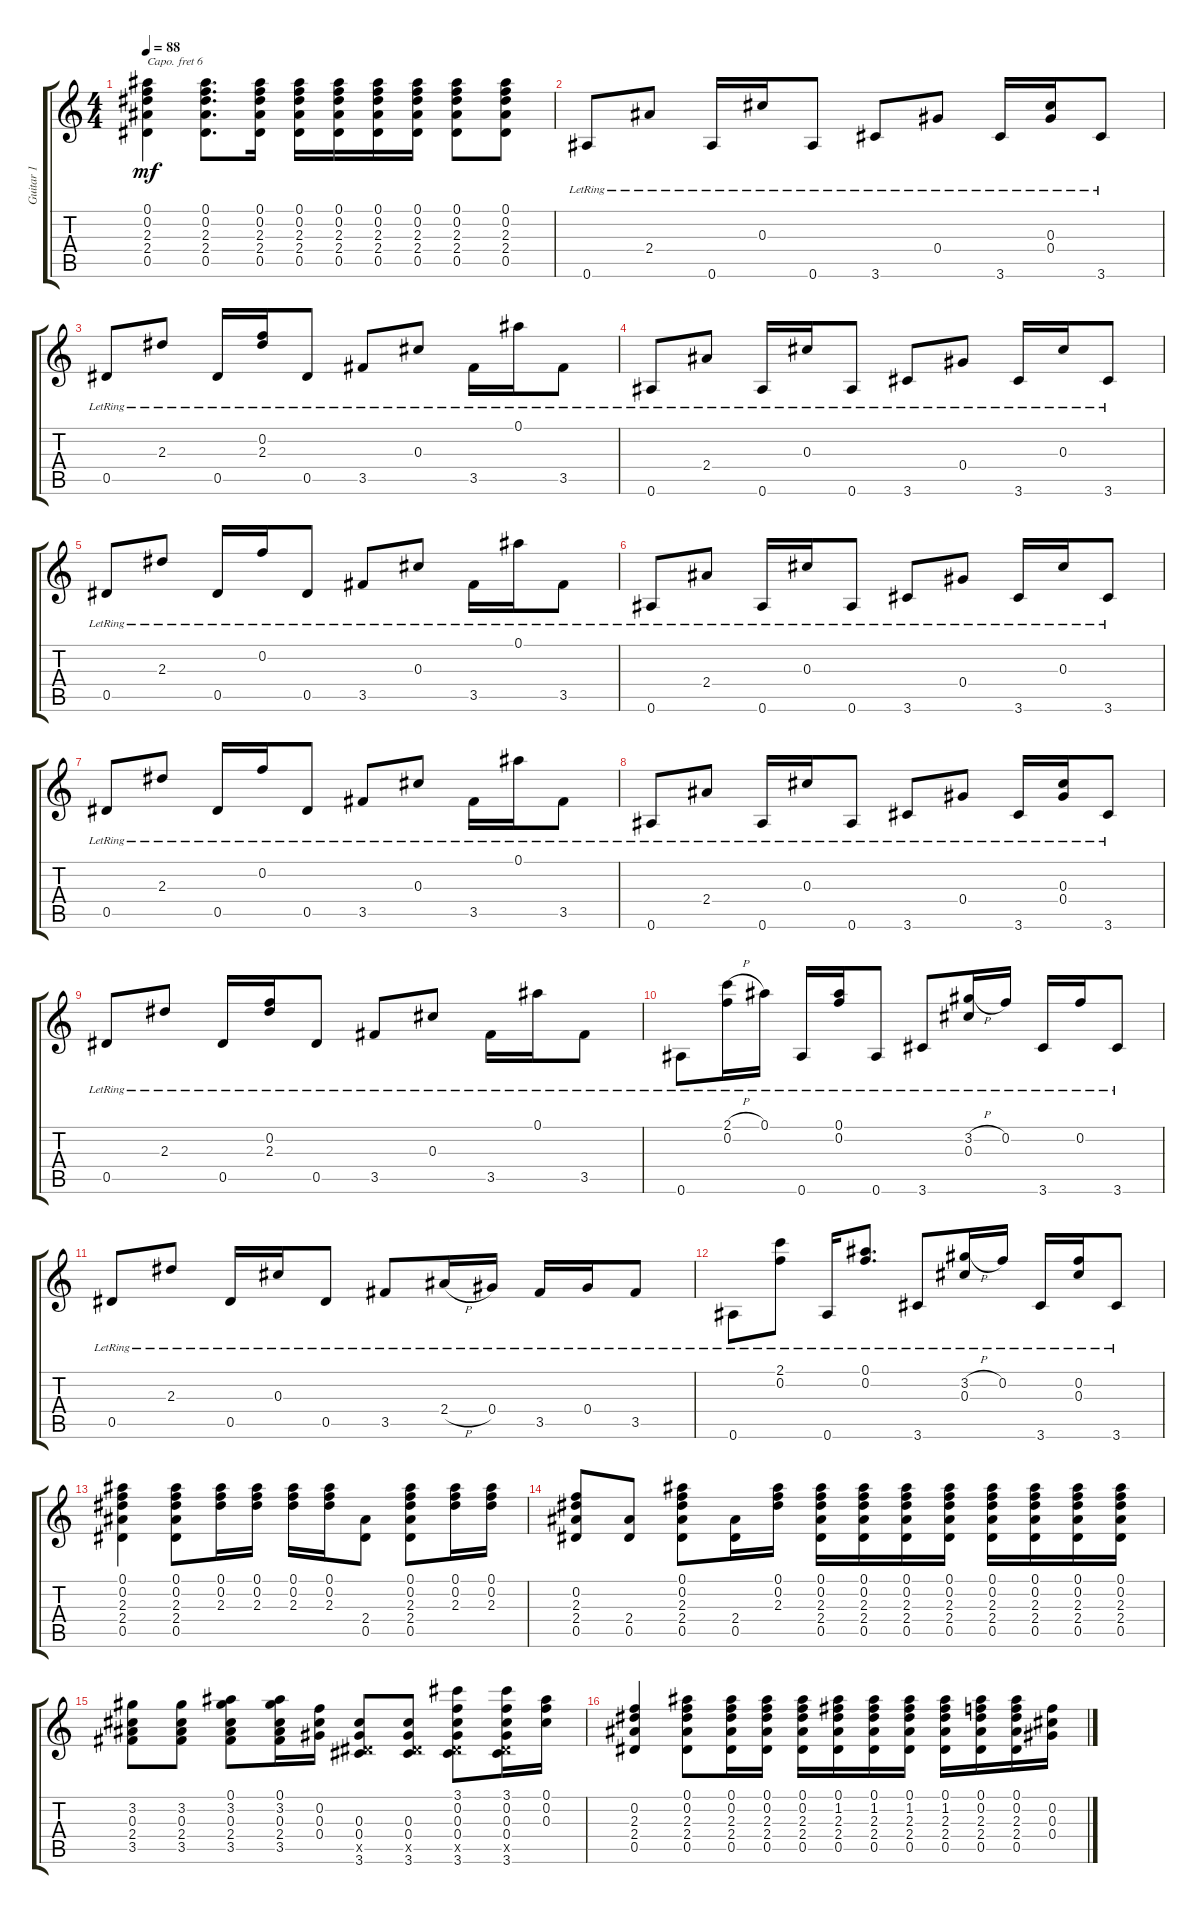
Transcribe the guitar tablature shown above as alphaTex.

\track ("Guitar 1" "Guitar 1") {instrument acousticguitarsteel}
\staff {score tabs}
\capo 6
\tuning (E4 B3 G3 D3 A2 E2) {hide}
\ts (4 4)
\tempo 88
\clef g2
\ks c
(0.1 0.2 2.3 2.4 0.5).4{dy mf} (0.1 0.2 2.3 2.4 0.5).8{d} (0.1 0.2 2.3 2.4 0.5).16 (0.1 0.2 2.3 2.4 0.5).16 (0.1 0.2 2.3 2.4 0.5).16 (0.1 0.2 2.3 2.4 0.5).16 (0.1 0.2 2.3 2.4 0.5).16 (0.1 0.2 2.3 2.4 0.5).8 (0.1 0.2 2.3 2.4 0.5).8 |
0.6{lr}.8 2.4{lr}.8 0.6{lr}.16 0.3{lr}.16 0.6{lr}.8 3.6{lr}.8 0.4{lr}.8 3.6{lr}.16 (0.3{lr} 0.4{lr}).16 3.6{lr}.8 |
0.5{lr}.8 2.3{lr}.8 0.5{lr}.16 (0.2{lr} 2.3{lr}).16 0.5{lr}.8 3.5{lr}.8 0.3{lr}.8 3.5{lr}.16 0.1{lr}.16 3.5{lr}.8 |
0.6{lr}.8 2.4{lr}.8 0.6{lr}.16 0.3{lr}.16 0.6{lr}.8 3.6{lr}.8 0.4{lr}.8 3.6{lr}.16 0.3{lr}.16 3.6{lr}.8 |
0.5{lr}.8 2.3{lr}.8 0.5{lr}.16 0.2{lr}.16 0.5{lr}.8 3.5{lr}.8 0.3{lr}.8 3.5{lr}.16 0.1{lr}.16 3.5{lr}.8 |
0.6{lr}.8 2.4{lr}.8 0.6{lr}.16 0.3{lr}.16 0.6{lr}.8 3.6{lr}.8 0.4{lr}.8 3.6{lr}.16 0.3{lr}.16 3.6{lr}.8 |
0.5{lr}.8 2.3{lr}.8 0.5{lr}.16 0.2{lr}.16 0.5{lr}.8 3.5{lr}.8 0.3{lr}.8 3.5{lr}.16 0.1{lr}.16 3.5{lr}.8 |
0.6{lr}.8 2.4{lr}.8 0.6{lr}.16 0.3{lr}.16 0.6{lr}.8 3.6{lr}.8 0.4{lr}.8 3.6{lr}.16 (0.3{lr} 0.4{lr}).16 3.6{lr}.8 |
0.5{lr}.8 2.3{lr}.8 0.5{lr}.16 (0.2{lr} 2.3{lr}).16 0.5{lr}.8 3.5{lr}.8 0.3{lr}.8 3.5{lr}.16 0.1{lr}.16 3.5{lr}.8 |
0.6{lr}.8 (2.1{h lr} 0.2{lr}).16 0.1{lr}.16 0.6{lr}.16 (0.1{lr} 0.2{lr}).16 0.6{lr}.8 3.6{lr}.8 (3.2{h lr} 0.3{lr}).16 0.2{lr}.16 3.6{lr}.16 0.2{lr}.16 3.6{lr}.8 |
0.5{lr}.8 2.3{lr}.8 0.5{lr}.16 0.3{lr}.16 0.5{lr}.8 3.5{lr}.8 2.4{h lr}.16 0.4{lr}.16 3.5{lr}.16 0.4{lr}.16 3.5{lr}.8 |
0.6{lr}.8 (2.1{lr} 0.2{lr}).8 0.6{lr}.16 (0.1{lr} 0.2{lr}).8{d} 3.6{lr}.8 (3.2{h lr} 0.3{lr}).16 0.2{lr}.16 3.6{lr}.16 (0.2{lr} 0.3{lr}).16 3.6{lr}.8 |
(0.1 0.2 2.3 2.4 0.5).4 (0.1 0.2 2.3 2.4 0.5).8 (0.1 0.2 2.3).16 (0.1 0.2 2.3).16 (0.1 0.2 2.3).16 (0.1 0.2 2.3).16 (2.4 0.5).8 (0.1 0.2 2.3 2.4 0.5).8 (0.1 0.2 2.3).16 (0.1 0.2 2.3).16 |
(0.2 2.3 2.4 0.5).8 (2.4 0.5).8 (0.1 0.2 2.3 2.4 0.5).8 (2.4 0.5).16 (0.1 0.2 2.3).16 (0.1 0.2 2.3 2.4 0.5).16 (0.1 0.2 2.3 2.4 0.5).16 (0.1 0.2 2.3 2.4 0.5).16 (0.1 0.2 2.3 2.4 0.5).16 (0.1 0.2 2.3 2.4 0.5).16 (0.1 0.2 2.3 2.4 0.5).16 (0.1 0.2 2.3 2.4 0.5).16 (0.1 0.2 2.3 2.4 0.5).16 |
(3.2 0.3 2.4 3.5).8 (3.2 0.3 2.4 3.5).8 (0.1 3.2 0.3 2.4 3.5).8 (0.1 3.2 0.3 2.4 3.5).16 (0.2 0.3 0.4).16 (0.3 0.4 0.5{x} 3.6).8 (0.3 0.4 0.5{x} 3.6).8 (3.1 0.2 0.3 0.4 0.5{x} 3.6).8 (3.1 0.2 0.3 0.4 0.5{x} 3.6).16 (0.1 0.2 0.3).16 |
(0.2 2.3 2.4 0.5).4 (0.1 0.2 2.3 2.4 0.5).8 (0.1 0.2 2.3 2.4 0.5).16 (0.1 0.2 2.3 2.4 0.5).16 (0.1 0.2 2.3 2.4 0.5).16 (0.1 1.2 2.3 2.4 0.5).16 (0.1 1.2 2.3 2.4 0.5).16 (0.1 1.2 2.3 2.4 0.5).16 (0.1 1.2 2.3 2.4 0.5).16 (0.1 0.2 2.3 2.4 0.5).16 (0.1 0.2 2.3 2.4 0.5).16 (0.2 0.3 0.4).16
